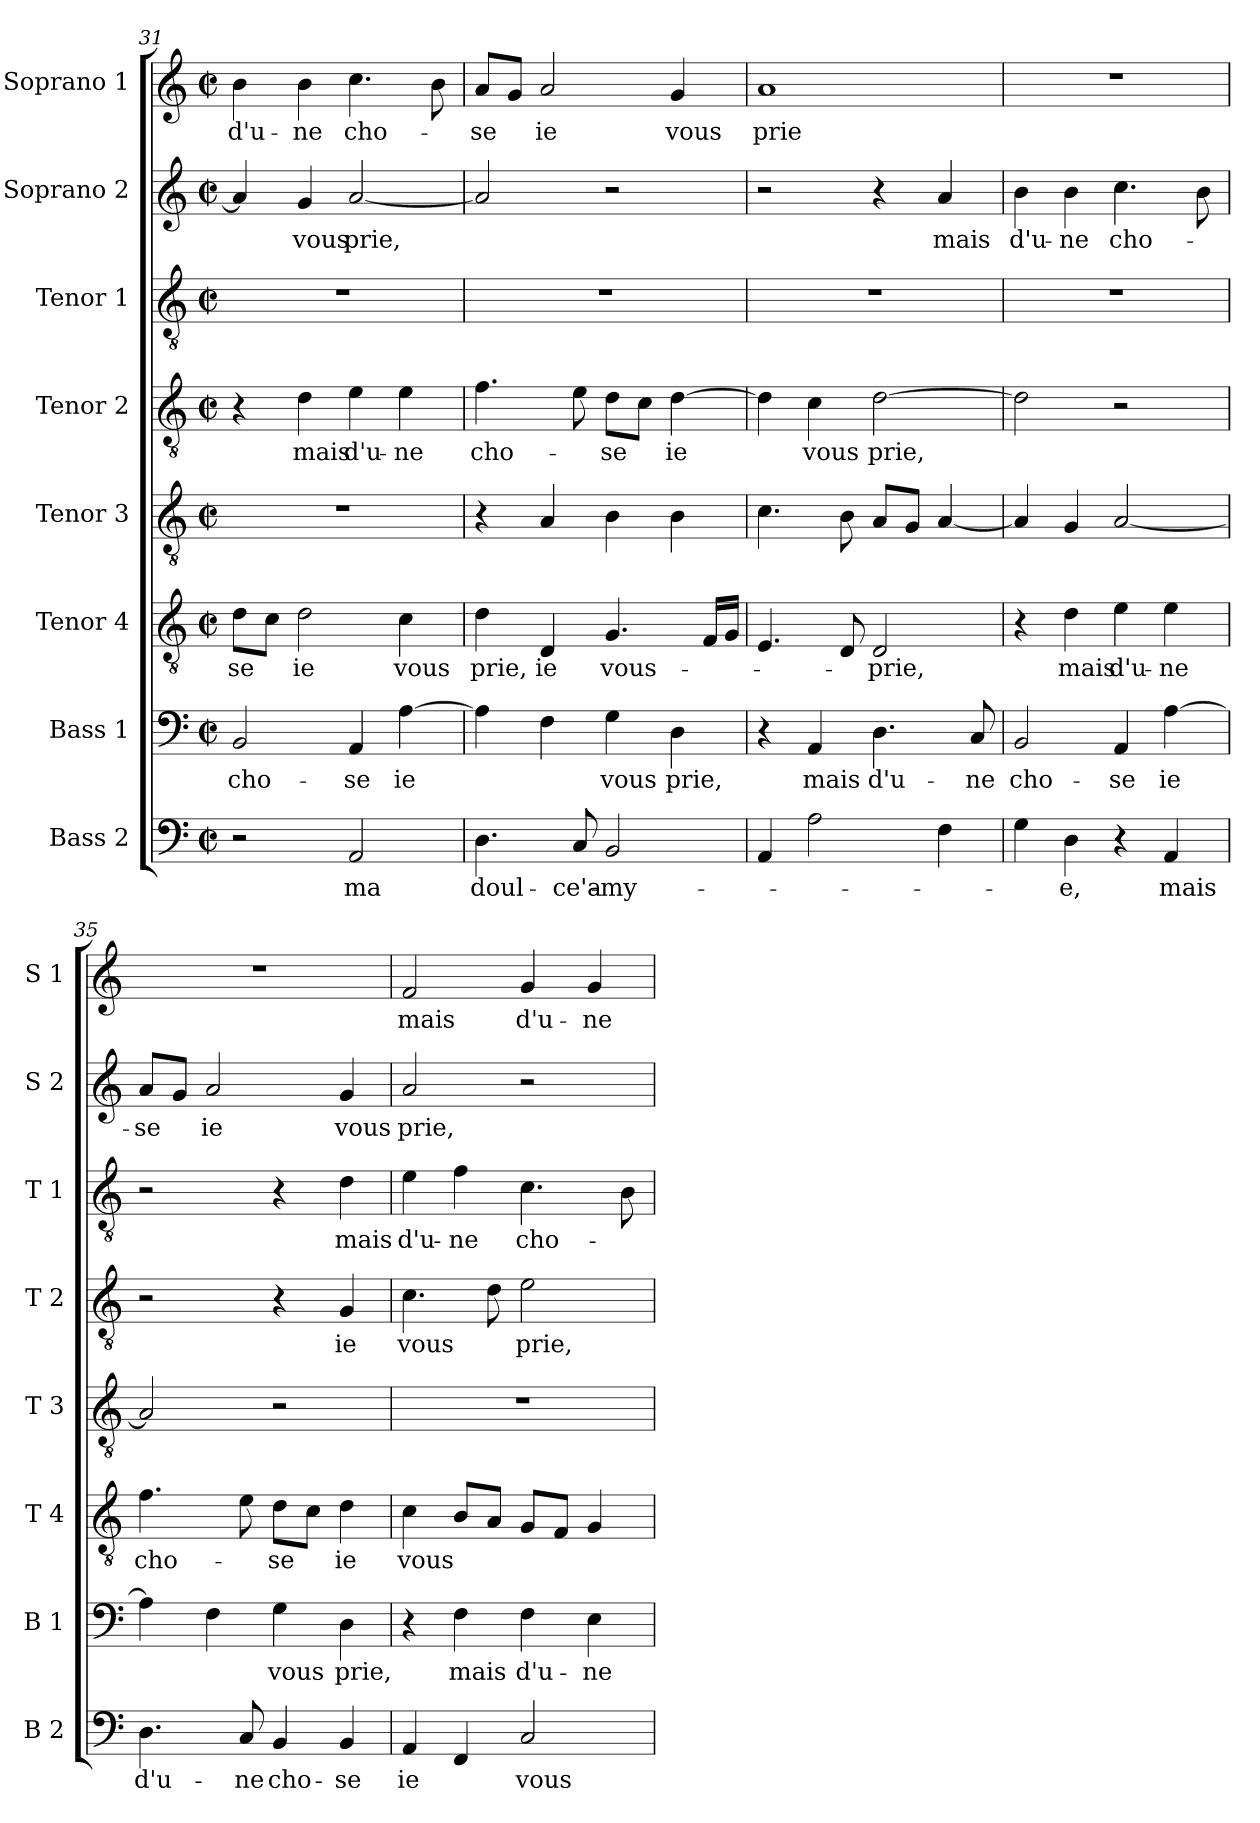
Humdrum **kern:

**kern	**text	**kern	**text	**kern	**text	**kern	**kern	**text	**kern	**text	**kern	**text	**kern	**text
*part8	*part8	*part7	*part7	*part6	*part6	*part5	*part4	*part4	*part3	*part3	*part2	*part2	*part1	*part1
*staff8	*staff8	*staff7	*staff7	*staff6	*staff6	*staff5	*staff4	*staff4	*staff3	*staff3	*staff2	*staff2	*staff1	*staff1
*I"Bass 2	*	*I"Bass 1	*	*I"Tenor 4	*	*I"Tenor 3	*I"Tenor 2	*	*I"Tenor 1	*	*I"Soprano 2	*	*I"Soprano 1	*
*I'B 2	*	*I'B 1	*	*I'T 4	*	*I'T 3	*I'T 2	*	*I'T 1	*	*I'S 2	*	*I'S 1	*
*clefF4	*	*clefF4	*	*clefGv2	*	*clefGv2	*clefGv2	*	*clefGv2	*	*clefG2	*	*clefG2	*
*k[]	*	*k[]	*	*k[]	*	*k[]	*k[]	*	*k[]	*	*k[]	*	*k[]	*
*C:	*	*C:	*	*C:	*	*C:	*C:	*	*C:	*	*C:	*	*C:	*
*M2/2	*	*M2/2	*	*M2/2	*	*M2/2	*M2/2	*	*M2/2	*	*M2/2	*	*M2/2	*
*met(c|)	*	*met(c|)	*	*met(c|)	*	*met(c|)	*met(c|)	*	*met(c|)	*	*met(c|)	*	*met(c|)	*
=31	=31	=31	=31	=31	=31	=31	=31	=31	=31	=31	=31	=31	=31	=31
2r	.	2BB/	cho-	8d\L	-se	1r	4r	.	1r	.	4a/]	.	4b\	d'u-
.	.	.	.	8c\J	.	.	.	.	.	.	.	.	.	.
.	.	.	.	2d\	ie	.	4d\	mais	.	.	4g/	vous	4b\	-ne
2AA/	ma	4AA/	-se	.	.	.	4e\	d'u-	.	.	[2a/	prie,	4.cc\	cho-
.	.	[4A\	ie	4c\	vous	.	4e\	-ne	.	.	.	.	.	.
.	.	.	.	.	.	.	.	.	.	.	.	.	8b\	.
=32	=32	=32	=32	=32	=32	=32	=32	=32	=32	=32	=32	=32	=32	=32
4.D\	doul-	4A\]	.	4d\	prie,	4r	4.f\	cho-	1r	.	2a/]	.	8a/L	-se
.	.	.	.	.	.	.	.	.	.	.	.	.	8g/J	.
.	.	4F\	.	4D/	ie	4A/	.	.	.	.	.	.	2a/	ie
8C/	-ce'a-	.	.	.	.	.	8e\	.	.	.	.	.	.	.
2BB/	-my-	4G\	vous	4.G/	vous-	4B\	8d\L	-se	.	.	2r	.	.	.
.	.	.	.	.	.	.	8c\J	.	.	.	.	.	.	.
.	.	4D\	prie,	.	.	4B\	[4d\	ie	.	.	.	.	4g/	vous
.	.	.	.	16F/LL	.	.	.	.	.	.	.	.	.	.
.	.	.	.	16G/JJ	.	.	.	.	.	.	.	.	.	.
=33	=33	=33	=33	=33	=33	=33	=33	=33	=33	=33	=33	=33	=33	=33
4AA/	.	4r	.	4.E/	.	4.c\	4d\]	.	1r	.	2r	.	1a	prie
2A\	.	4AA/	mais	.	.	.	4c\	vous	.	.	.	.	.	.
.	.	.	.	8D/	.	8B\	.	.	.	.	.	.	.	.
.	.	4.D\	d'u-	2D/	-prie,	8A/L	[2d\	prie,	.	.	4r	.	.	.
.	.	.	.	.	.	8G/J	.	.	.	.	.	.	.	.
4F\	.	.	.	.	.	[4A/	.	.	.	.	4a/	mais	.	.
.	.	8C/	-ne	.	.	.	.	.	.	.	.	.	.	.
=34	=34	=34	=34	=34	=34	=34	=34	=34	=34	=34	=34	=34	=34	=34
4G\	.	2BB/	cho-	4r	.	4A/]	2d\]	.	1r	.	4b\	d'u-	1r	.
4D\	-e,	.	.	4d\	mais	4G/	.	.	.	.	4b\	-ne	.	.
4r	.	4AA/	-se	4e\	d'u-	[2A/	2r	.	.	.	4.cc\	cho-	.	.
4AA/	mais	[4A\	ie	4e\	-ne	.	.	.	.	.	.	.	.	.
.	.	.	.	.	.	.	.	.	.	.	8b\	.	.	.
=35	=35	=35	=35	=35	=35	=35	=35	=35	=35	=35	=35	=35	=35	=35
4.D\	d'u-	4A\]	.	4.f\	cho-	2A/]	2r	.	2r	.	8a/L	-se	1r	.
.	.	.	.	.	.	.	.	.	.	.	8g/J	.	.	.
.	.	4F\	.	.	.	.	.	.	.	.	2a/	ie	.	.
8C/	-ne	.	.	8e\	.	.	.	.	.	.	.	.	.	.
4BB/	cho-	4G\	vous	8d\L	-se	2r	4r	.	4r	.	.	.	.	.
.	.	.	.	8c\J	.	.	.	.	.	.	.	.	.	.
4BB/	-se	4D\	prie,	4d\	ie	.	4G/	ie	4d\	mais	4g/	vous	.	.
!!LO:PB:g=z
=36	=36	=36	=36	=36	=36	=36	=36	=36	=36	=36	=36	=36	=36	=36
4AA/	ie	4r	.	4c\	vous	1r	4.c\	vous	4e\	d'u-	2a/	prie,	2f/	mais
4FF/	.	4F\	mais	8B/L	.	.	.	.	4f\	-ne	.	.	.	.
.	.	.	.	8A/J	.	.	8d\	.	.	.	.	.	.	.
2C/	vous	4F\	d'u-	8G/L	.	.	2e\	prie,	4.c\	cho-	2r	.	4g/	d'u-
.	.	.	.	8F/J	.	.	.	.	.	.	.	.	.	.
.	.	4E\	-ne	4G/	.	.	.	.	.	.	.	.	4g/	-ne
.	.	.	.	.	.	.	.	.	8B\	.	.	.	.	.
=	=	=	=	=	=	=	=	=	=	=	=	=	=	=
*-	*-	*-	*-	*-	*-	*-	*-	*-	*-	*-	*-	*-	*-	*-
